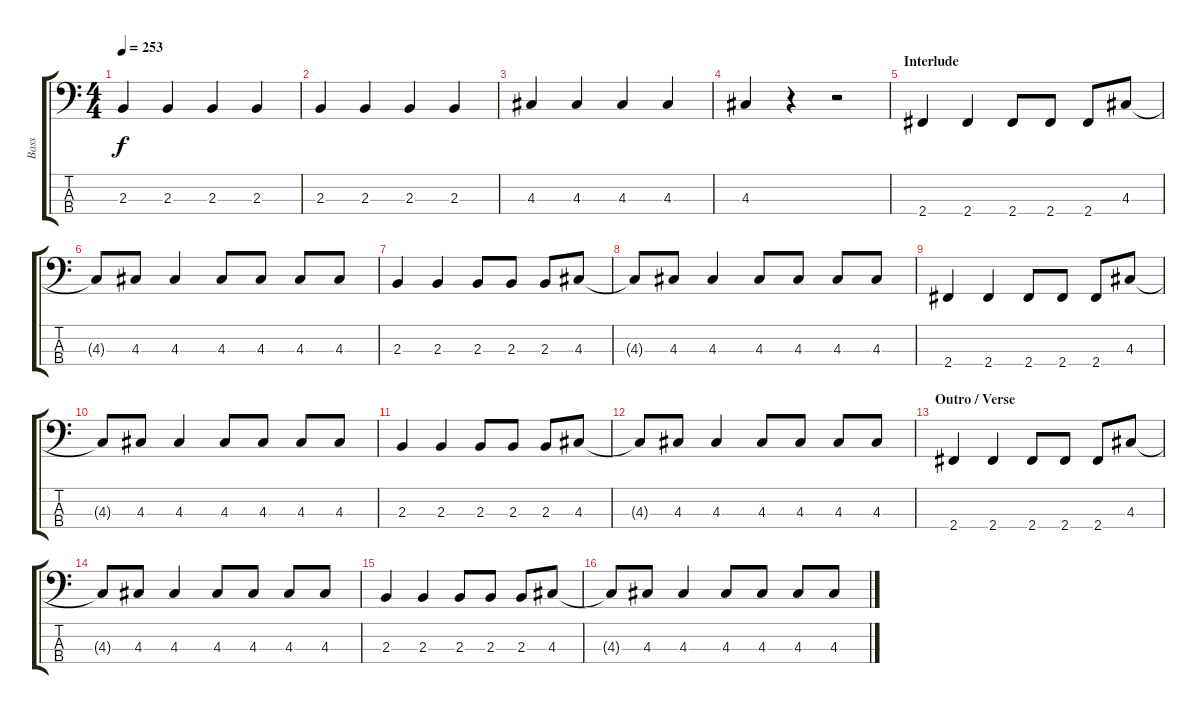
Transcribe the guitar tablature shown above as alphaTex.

\track ("Bass" "Bass") {instrument electricbassfinger}
\staff {score tabs}
\tuning (G2 D2 A1 E1) {hide}
\ts (4 4)
\tempo 253
\clef f4
\ks c
2.3.4{dy f} 2.3.4 2.3.4 2.3.4 |
2.3.4 2.3.4 2.3.4 2.3.4 |
4.3.4 4.3.4 4.3.4 4.3.4 |
4.3.4 r.4 r.2 |
\section ("" "Interlude")
2.4.4 2.4.4 2.4.8 2.4.8 2.4.8 4.3.8 |
4.3{t}.8 4.3.8 4.3.4 4.3.8 4.3.8 4.3.8 4.3.8 |
2.3.4 2.3.4 2.3.8 2.3.8 2.3.8 4.3.8 |
4.3{t}.8 4.3.8 4.3.4 4.3.8 4.3.8 4.3.8 4.3.8 |
2.4.4 2.4.4 2.4.8 2.4.8 2.4.8 4.3.8 |
4.3{t}.8 4.3.8 4.3.4 4.3.8 4.3.8 4.3.8 4.3.8 |
2.3.4 2.3.4 2.3.8 2.3.8 2.3.8 4.3.8 |
4.3{t}.8 4.3.8 4.3.4 4.3.8 4.3.8 4.3.8 4.3.8 |
\section ("" "Outro / Verse")
2.4.4 2.4.4 2.4.8 2.4.8 2.4.8 4.3.8 |
4.3{t}.8 4.3.8 4.3.4 4.3.8 4.3.8 4.3.8 4.3.8 |
2.3.4 2.3.4 2.3.8 2.3.8 2.3.8 4.3.8 |
4.3{t}.8 4.3.8 4.3.4 4.3.8 4.3.8 4.3.8 4.3.8
